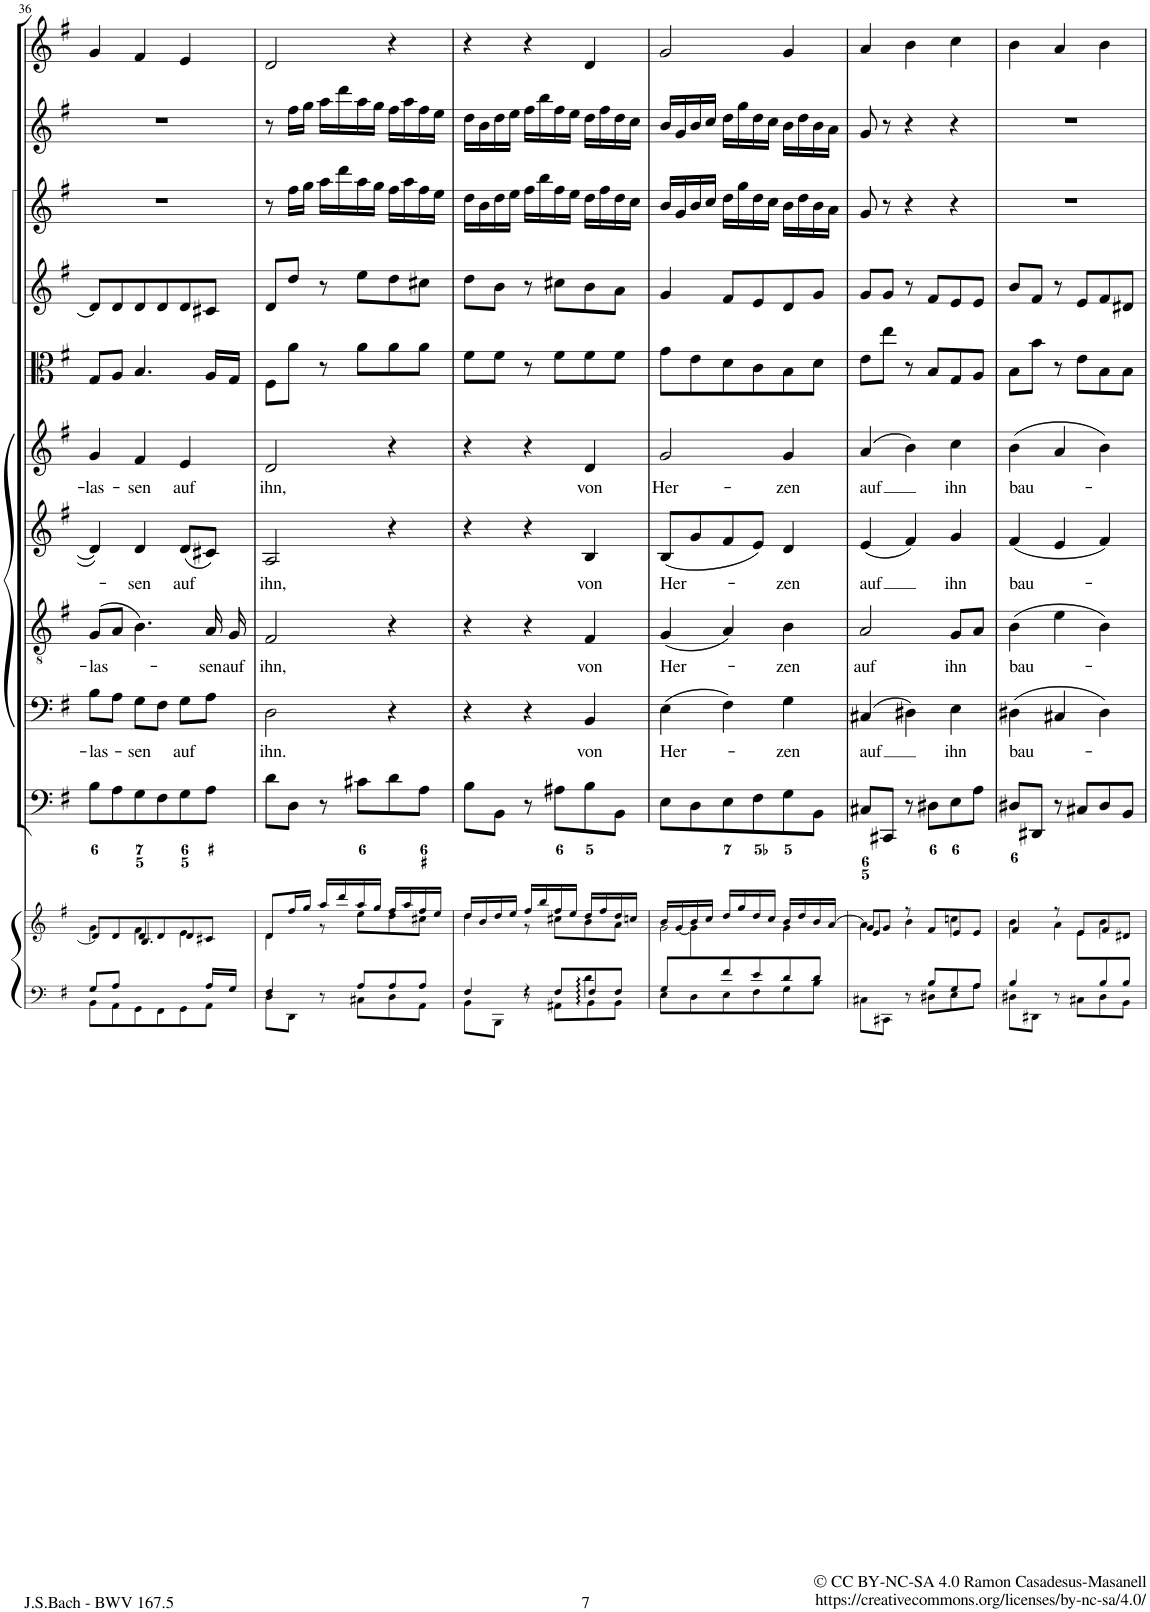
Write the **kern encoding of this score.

**kern	**kern	**kern	**kern	**text	**kern	**text	**kern	**text	**kern	**text	**kern	**kern	**kern	**kern	**kern
*part11	*part11	*part10	*part9	*part9	*part8	*part8	*part7	*part7	*part6	*part6	*part5	*part4	*part3	*part2	*part1
*staff12	*staff11	*staff10	*staff9	*staff9	*staff8	*staff8	*staff7	*staff7	*staff6	*staff6	*staff5	*staff4	*staff3	*staff2	*staff1
*I"Piano reduction	*	*I"Continuo	*I"Basso	*	*I"Tenore	*	*I"Alto	*	*I"Soprano	*	*I"Viola	*I"Violino II	*I"Violino I	*I"Oboe	*I"Clarino
*I'Pno	*	*	*	*	*	*	*	*	*	*	*	*	*	*I'Ob	*
!!LO:PB:g=z
*clefF4	*clefG2	*clefF4	*clefF4	*	*clefGv2	*	*clefG2	*	*clefG2	*	*clefC3	*clefG2	*clefG2	*clefG2	*clefG2
*k[f#]	*k[f#]	*k[f#]	*k[f#]	*	*k[f#]	*	*k[f#]	*	*k[f#]	*	*k[f#]	*k[f#]	*k[f#]	*k[f#]	*k[f#]
*M3/4	*M3/4	*M3/4	*M3/4	*	*M3/4	*	*M3/4	*	*M3/4	*	*M3/4	*M3/4	*M3/4	*M3/4	*M3/4
=36	=36	=36	=36	=36	=36	=36	=36	=36	=36	=36	=36	=36	=36	=36	=36
*^	*^	*	*	*	*	*	*	*	*	*	*	*	*	*	*
*	*	*	*^	*	*	*	*	*	*	*	*	*	*	*	*	*	*
!	!	!	!	!	!	!	!LO:LY:b	!	!LO:LY:b	!	!	!	!LO:LY:b	!	!	!	!	!
8G/L	8BB\L	8d/L]	4g\	4ryy	8B\L	8B\L	-las-	(8G/L	-las-	4d/]	.	4g/	-las-	8G/L	8d/L]	2.r	2.r	4g/
8A/J	8AA\	8d/	.	.	8A\	8A\J	.	8A/J	.	.	.	.	.	8A/J	8d/	.	.	.
!	!	!	!	!	!	!	!LO:LY:b	!	!	!	!LO:LY:b	!	!LO:LY:b	!	!	!	!	!
4.ryy	8GG\	8d/	4f#\	4.B/	8G\	8G\L	-sen	4.B\)	.	4d/	-sen	4f#/	-sen	4.B/	8d/	.	.	4f#/
.	8FF#\	8d/	.	.	8F#\	8F#\J	.	.	.	.	.	.	.	.	8d/	.	.	.
!	!	!	!	!	!	!	!LO:LY:b	!	!	!	!LO:LY:b	!	!LO:LY:b	!	!	!	!	!
.	8GG\	8d/	4e\	.	8G\	8G\L	auf	.	.	(8d/L	auf	4e/	auf	.	8d/	.	.	4e/
!	!	!	!	!	!	!	!	!	!LO:LY:b	!	!	!	!	!	!	!	!	!
16A/LL	8AA\J	8c#X/J	.	8ryy	8A\J	8A\J	.	16A/	-sen	8c#X/J)	.	.	.	16A/LL	8c#X/J	.	.	.
!	!	!	!	!	!	!	!	!	!LO:LY:b	!	!	!	!	!	!	!	!	!
16G/JJ	.	.	.	.	.	.	.	16G/	auf	.	.	.	.	16G/JJ	.	.	.	.
*	*	*	*v	*v	*	*	*	*	*	*	*	*	*	*	*	*	*	*
=37	=37	=37	=37	=37	=37	=37	=37	=37	=37	=37	=37	=37	=37	=37	=37	=37	=37
!	!	!	!	!	!	!LO:LY:b	!	!LO:LY:b	!	!LO:LY:b	!	!LO:LY:b	!	!	!	!	!
4F#/	8D\L	8d/L	4d\	8d\L	2D\	ihn.	2F#/	ihn,	2A/	ihn,	2d/	ihn,	8F#\L	8d/L	8r	8r	2d/
.	8DD\J	16ff#/L	.	8D\J	.	.	.	.	.	.	.	.	8a\J	8dd/J	16ff#\LL	16ff#\LL	.
.	.	16gg/JJ	.	.	.	.	.	.	.	.	.	.	.	.	16gg\JJ	16gg\JJ	.
8r	8ryy	16aa/LL	8r	8r	.	.	.	.	.	.	.	.	8r	8r	16aa\LL	16aa\LL	.
.	.	16ddd/	.	.	.	.	.	.	.	.	.	.	.	.	16ddd\	16ddd\	.
8A/L	8C#X\L	16aa/	8ee\L	8c#X\L	.	.	.	.	.	.	.	.	8a\L	8ee\L	16aa\	16aa\	.
.	.	16gg/JJ	.	.	.	.	.	.	.	.	.	.	.	.	16gg\JJ	16gg\JJ	.
8A/	8D\	16ff#/LL	8dd\	8d\	4r	.	4r	.	4r	.	4r	.	8a\	8dd\	16ff#\LL	16ff#\LL	4r
.	.	16aa/	.	.	.	.	.	.	.	.	.	.	.	.	16aa\	16aa\	.
8A/J	8AA\J	16ff#/	8cc#X\J	8A\J	.	.	.	.	.	.	.	.	8a\J	8cc#X\J	16ff#\	16ff#\	.
.	.	16ee/JJ	.	.	.	.	.	.	.	.	.	.	.	.	16ee\JJ	16ee\JJ	.
=38	=38	=38	=38	=38	=38	=38	=38	=38	=38	=38	=38	=38	=38	=38	=38	=38	=38
*	*^	*	*	*	*	*	*	*	*	*	*	*	*	*	*	*	*
4F#/	8BB\L	4ryy	16dd/LL	4dd\	8B\L	4r	.	4r	.	4r	.	4r	.	8f#\L	8dd\L	16dd\LL	16dd\LL	4r
.	.	.	16b/	.	.	.	.	.	.	.	.	.	.	.	.	16b\	16b\	.
.	8BBB\J	.	16dd/	.	8BB\J	.	.	.	.	.	.	.	.	8f#\J	8b\J	16dd\	16dd\	.
.	.	.	16ee/JJ	.	.	.	.	.	.	.	.	.	.	.	.	16ee\JJ	16ee\JJ	.
8r	8ryy	4r	16ff#/LL	8r	8r	4r	.	4r	.	4r	.	4r	.	8r	8r	16ff#\LL	16ff#\LL	4r
.	.	.	16bb/	.	.	.	.	.	.	.	.	.	.	.	.	16bb\	16bb\	.
8F#/L	8AA#X\L	.	16ff#/	8cc#X\L	8A#X\L	.	.	.	.	.	.	.	.	8f#\L	8cc#X\L	16ff#\	16ff#\	.
.	.	.	16ee/JJ	.	.	.	.	.	.	.	.	.	.	.	.	16ee\JJ	16ee\JJ	.
!	!	!	!	!	!	!	!LO:LY:b	!	!LO:LY:b	!	!LO:LY:b	!	!LO:LY:b	!	!	!	!	!
8F#/	8BB\	4d:\	16dd/LL	8b\	8B\	4BB/	von	4F#/	von	4B/	von	4d/	von	8f#\	8b\	16dd\LL	16dd\LL	4d/
.	.	.	16ff#/	.	.	.	.	.	.	.	.	.	.	.	.	16ff#\	16ff#\	.
8F#/J	8BB\J	.	16dd/	8a\J	8BB\J	.	.	.	.	.	.	.	.	8f#\J	8a\J	16dd\	16dd\	.
.	.	.	16ccn/JJ	.	.	.	.	.	.	.	.	.	.	.	.	16cc\JJ	16cc\JJ	.
*	*v	*v	*	*	*	*	*	*	*	*	*	*	*	*	*	*	*	*
=39	=39	=39	=39	=39	=39	=39	=39	=39	=39	=39	=39	=39	=39	=39	=39	=39	=39
*	*	*	*^	*	*	*	*	*	*	*	*	*	*	*	*	*	*
!	!	!	!	!	!	!	!LO:LY:b	!	!LO:LY:b	!	!LO:LY:b	!	!LO:LY:b	!	!	!	!	!
8G/L	8E\L	16b/LL	2g\	8ryy	8E\L	(4E\	Her-	(4G/	Her-	(8B/L	Her-	2g/	Her-	8g\L	4g/	16b/LL	16b/LL	2g/
.	.	[<16g/	.	.	.	.	.	.	.	.	.	.	.	.	.	16g/	16g/	.
8ryy	8D\	16b/	.	8g\]	8D\	.	.	.	.	8g/	.	.	.	8e\	.	16b/	16b/	.
.	.	16cc/JJ	.	.	.	.	.	.	.	.	.	.	.	.	.	16cc/JJ	16cc/JJ	.
8f#/	8E\	16dd/LL	.	2ryy	8E\	4F#\)	.	4A/)	.	8f#/	.	.	.	8d\	8f#/L	16dd\LL	16dd\LL	.
.	.	16gg/	.	.	.	.	.	.	.	.	.	.	.	.	.	16gg\	16gg\	.
8e/	8F#\	16dd/	.	.	8F#\	.	.	.	.	8e/J)	.	.	.	8c\	8e/	16dd\	16dd\	.
.	.	16cc/JJ	.	.	.	.	.	.	.	.	.	.	.	.	.	16cc\JJ	16cc\JJ	.
!	!	!	!	!	!	!	!LO:LY:b	!	!LO:LY:b	!	!LO:LY:b	!	!LO:LY:b	!	!	!	!	!
8d/	8G\	16b/LL	4g\	.	8G\	4G\	-zen	4B\	-zen	4d/	-zen	4g/	-zen	8B\	8d/	16b\LL	16b\LL	4g/
.	.	16dd/	.	.	.	.	.	.	.	.	.	.	.	.	.	16dd\	16dd\	.
8d/J	8B\J	16b/	.	.	8BB\J	.	.	.	.	.	.	.	.	8d\J	8g/J	16b\	16b\	.
.	.	[16a/JJ	.	.	.	.	.	.	.	.	.	.	.	.	.	16a\JJ	16a\JJ	.
=40	=40	=40	=40	=40	=40	=40	=40	=40	=40	=40	=40	=40	=40	=40	=40	=40	=40	=40
!	!	!	!	!	!	!	!LO:LY:b	!	!LO:LY:b	!	!LO:LY:b	!	!LO:LY:b	!	!	!	!	!
4ryy	8C#X\L	8g/L	4a\]	4e/	8C#X/L	(4C#X/	auf	2A/	auf	(4e/	auf	(4a/	auf	8e\L	8g/L	8g/	8g/	4a/
.	8CC#X\J	8g/J	.	.	8CC#X/J	.	.	.	.	.	.	.	.	8ee\J	8g/J	8r	8r	.
8r	8ryy	8r	4b\	2ryy	8r	4D#X\)	.	.	.	4f#/)	.	4b\)	.	8r	8r	4r	4r	4b\
8B/L	8D#X\L	8f#/L	.	.	8D#X\L	.	.	.	.	.	.	.	.	8B/L	8f#/L	.	.	.
!	!	!	!	!	!	!	!LO:LY:b	!	!LO:LY:b	!	!LO:LY:b	!	!LO:LY:b	!	!	!	!	!
8G/	8E\	8e/	4ccn\	.	8E\	4E\	ihn	8G/L	ihn	4g/	ihn	4cc\	ihn	8G/	8e/	4r	4r	4cc\
8A/J	8A\J	8e/J	.	.	8A\J	.	.	8A/J	.	.	.	.	.	8A/J	8e/J	.	.	.
=41	=41	=41	=41	=41	=41	=41	=41	=41	=41	=41	=41	=41	=41	=41	=41	=41	=41	=41
!	!	!	!	!	!	!	!LO:LY:b	!	!LO:LY:b	!	!LO:LY:b	!	!LO:LY:b	!	!	!	!	!
4B/	8D#X\L	4f#/	4b\	4.ryy	8D#X/L	(4D#X\	bau-	(4B\	bau-	(4f#/	bau-	(4b\	bau-	8B\L	8b/L	2.r	2.r	4b\
.	8DD#X\J	.	.	.	8DD#X/J	.	.	.	.	.	.	.	.	8b\J	8f#/J	.	.	.
8r	8ryy	8r	4a\	.	8r	4C#X/	.	4e\	.	4e/	.	4a/	.	8r	8r	.	.	4a/
8ryy	8C#X\L	8e/L	.	8e\L	8C#X/L	.	.	.	.	.	.	.	.	8e\L	8e/L	.	.	.
8B/	8D#\	8f#/	4b\	4ryy	8D#/	4D#\)	.	4B\)	.	4f#/)	.	4b\)	.	8B\	8f#/	.	.	4b\
8B/J	8BB\J	8d#X/J	.	.	8BB/J	.	.	.	.	.	.	.	.	8B\J	8d#X/J	.	.	.
*v	*v	*	*	*	*	*	*	*	*	*	*	*	*	*	*	*	*	*
*	*v	*v	*v	*	*	*	*	*	*	*	*	*	*	*	*	*	*
=	=	=	=	=	=	=	=	=	=	=	=	=	=	=	=
*-	*-	*-	*-	*-	*-	*-	*-	*-	*-	*-	*-	*-	*-	*-	*-
